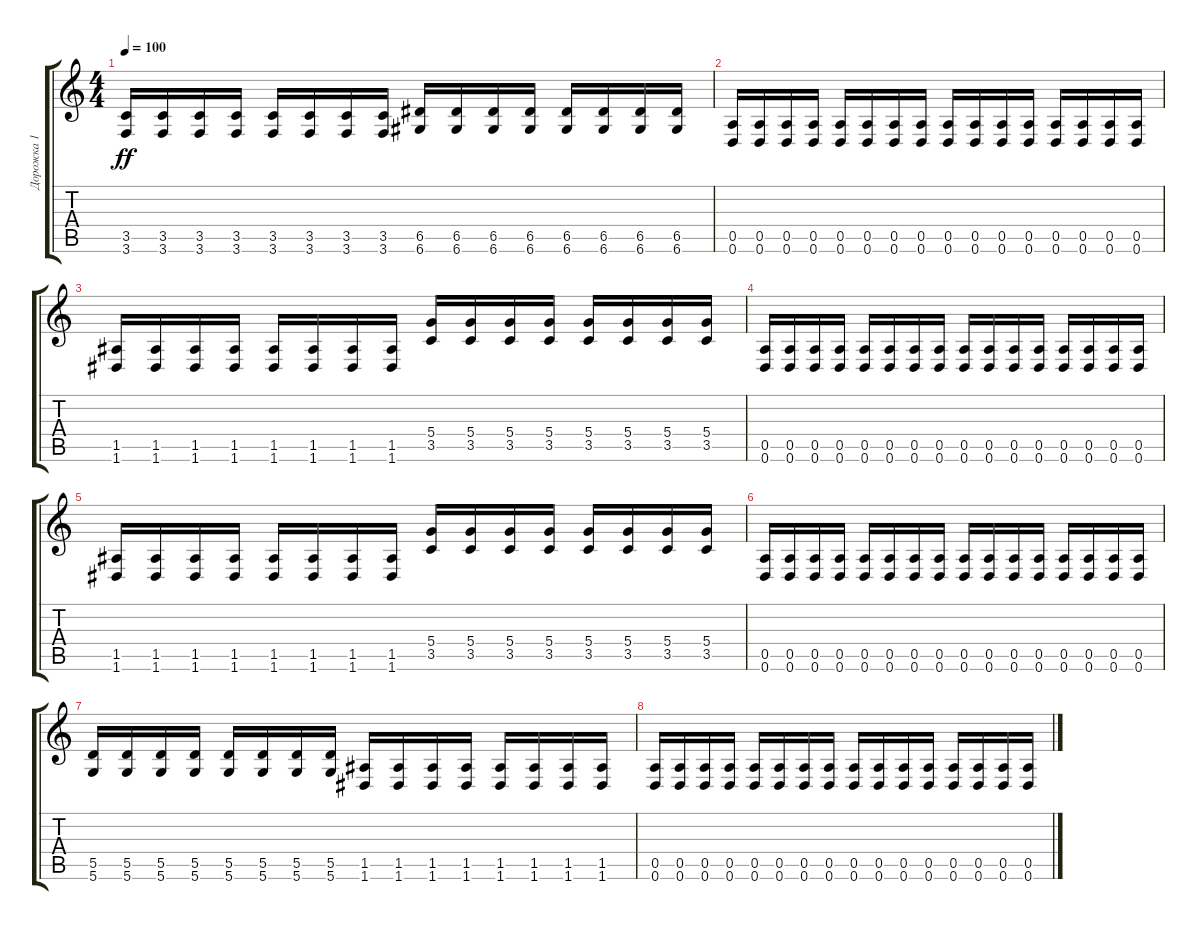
\track ("Дорожка 1" "Дорожка 1") {instrument contrabass}
\staff {score tabs}
\tuning (E4 B3 G3 D3 A2 D2) {hide}
\ts (4 4)
\tempo 100
\clef g2
\ks c
(3.5 3.6).16{dy ff} (3.5 3.6).16 (3.5 3.6).16 (3.5 3.6).16 (3.5 3.6).16 (3.5 3.6).16 (3.5 3.6).16 (3.5 3.6).16 (6.5 6.6).16 (6.5 6.6).16 (6.5 6.6).16 (6.5 6.6).16 (6.5 6.6).16 (6.5 6.6).16 (6.5 6.6).16 (6.5 6.6).16 |
(0.5 0.6).16 (0.5 0.6).16 (0.5 0.6).16 (0.5 0.6).16 (0.5 0.6).16 (0.5 0.6).16 (0.5 0.6).16 (0.5 0.6).16 (0.5 0.6).16 (0.5 0.6).16 (0.5 0.6).16 (0.5 0.6).16 (0.5 0.6).16 (0.5 0.6).16 (0.5 0.6).16 (0.5 0.6).16 |
(1.5 1.6).16 (1.5 1.6).16 (1.5 1.6).16 (1.5 1.6).16 (1.5 1.6).16 (1.5 1.6).16 (1.5 1.6).16 (1.5 1.6).16 (5.4 3.5).16 (5.4 3.5).16 (5.4 3.5).16 (5.4 3.5).16 (5.4 3.5).16 (5.4 3.5).16 (5.4 3.5).16 (5.4 3.5).16 |
(0.5 0.6).16 (0.5 0.6).16 (0.5 0.6).16 (0.5 0.6).16 (0.5 0.6).16 (0.5 0.6).16 (0.5 0.6).16 (0.5 0.6).16 (0.5 0.6).16 (0.5 0.6).16 (0.5 0.6).16 (0.5 0.6).16 (0.5 0.6).16 (0.5 0.6).16 (0.5 0.6).16 (0.5 0.6).16 |
(1.5 1.6).16 (1.5 1.6).16 (1.5 1.6).16 (1.5 1.6).16 (1.5 1.6).16 (1.5 1.6).16 (1.5 1.6).16 (1.5 1.6).16 (5.4 3.5).16 (5.4 3.5).16 (5.4 3.5).16 (5.4 3.5).16 (5.4 3.5).16 (5.4 3.5).16 (5.4 3.5).16 (5.4 3.5).16 |
(0.5 0.6).16 (0.5 0.6).16 (0.5 0.6).16 (0.5 0.6).16 (0.5 0.6).16 (0.5 0.6).16 (0.5 0.6).16 (0.5 0.6).16 (0.5 0.6).16 (0.5 0.6).16 (0.5 0.6).16 (0.5 0.6).16 (0.5 0.6).16 (0.5 0.6).16 (0.5 0.6).16 (0.5 0.6).16 |
(5.5 5.6).16 (5.5 5.6).16 (5.5 5.6).16 (5.5 5.6).16 (5.5 5.6).16 (5.5 5.6).16 (5.5 5.6).16 (5.5 5.6).16 (1.5 1.6).16 (1.5 1.6).16 (1.5 1.6).16 (1.5 1.6).16 (1.5 1.6).16 (1.5 1.6).16 (1.5 1.6).16 (1.5 1.6).16 |
(0.5 0.6).16 (0.5 0.6).16 (0.5 0.6).16 (0.5 0.6).16 (0.5 0.6).16 (0.5 0.6).16 (0.5 0.6).16 (0.5 0.6).16 (0.5 0.6).16 (0.5 0.6).16 (0.5 0.6).16 (0.5 0.6).16 (0.5 0.6).16 (0.5 0.6).16 (0.5 0.6).16 (0.5 0.6).16
